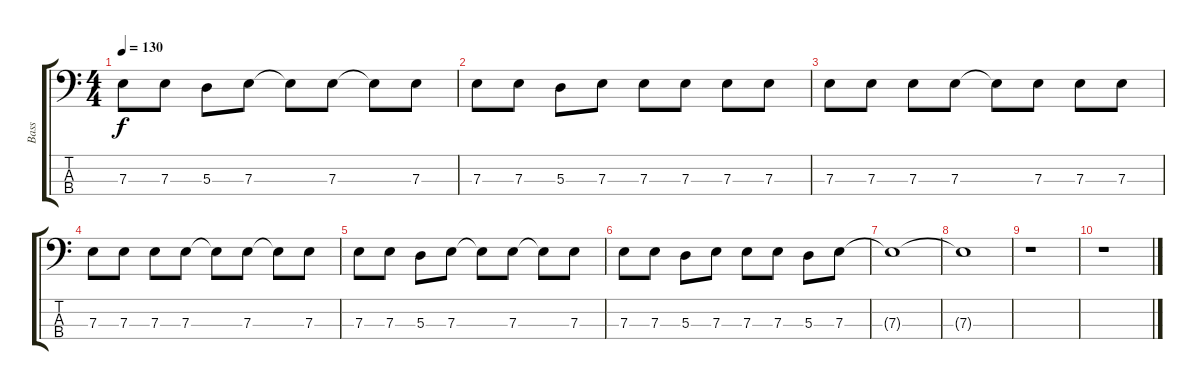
\track ("Bass" "Bass") {instrument electricbassfinger}
\staff {score tabs}
\tuning (G2 D2 A1 E1) {hide}
\ts (4 4)
\tempo 130
\clef f4
\ks c
7.3.8{dy f} 7.3.8 5.3.8 7.3.8 7.3{t}.8 7.3.8 7.3{t}.8 7.3.8 |
7.3.8 7.3.8 5.3.8 7.3.8 7.3.8 7.3.8 7.3.8 7.3.8 |
7.3.8 7.3.8 7.3.8 7.3.8 7.3{t}.8 7.3.8 7.3.8 7.3.8 |
7.3.8 7.3.8 7.3.8 7.3.8 7.3{t}.8 7.3.8 7.3{t}.8 7.3.8 |
7.3.8 7.3.8 5.3.8 7.3.8 7.3{t}.8 7.3.8 7.3{t}.8 7.3.8 |
7.3.8 7.3.8 5.3.8 7.3.8 7.3.8 7.3.8 5.3.8 7.3.8 |
7.3{t}.1{volume 0} |
7.3{t}.1 |
r.1 |
r.1
